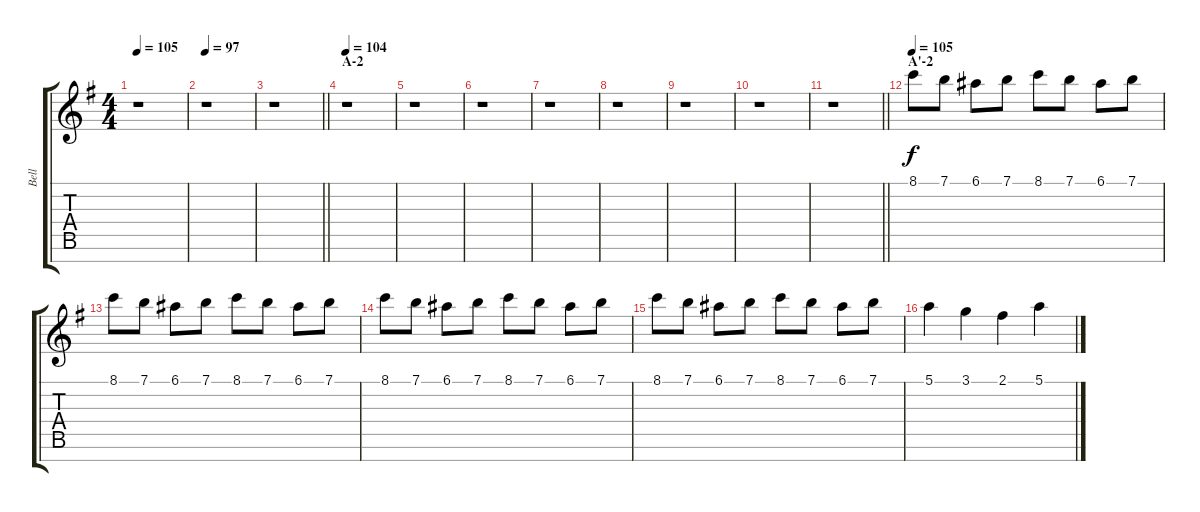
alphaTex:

\track ("Bell" "Bell") {instrument vibraphone}
\staff {score tabs}
\tuning (E5 B4 G4 D4 A3 E3 B2) {hide}
\ts (4 4)
\tempo 105
\clef g2
\ks g
r.1{dy f} |
\tempo 97
r.1 |
\barLineRight lightlight
r.1 |
\section ("" "A-2")
\tempo 104
r.1 |
r.1 |
r.1 |
r.1 |
r.1 |
r.1 |
r.1 |
\barLineRight lightlight
r.1 |
\section ("" "A'-2")
\tempo 105
8.1.8 7.1.8 6.1.8 7.1.8 8.1.8 7.1.8 6.1.8 7.1.8 |
8.1.8 7.1.8 6.1.8 7.1.8 8.1.8 7.1.8 6.1.8 7.1.8 |
8.1.8 7.1.8 6.1.8 7.1.8 8.1.8 7.1.8 6.1.8 7.1.8 |
8.1.8 7.1.8 6.1.8 7.1.8 8.1.8 7.1.8 6.1.8 7.1.8 |
5.1.4 3.1.4 2.1.4 5.1.4
